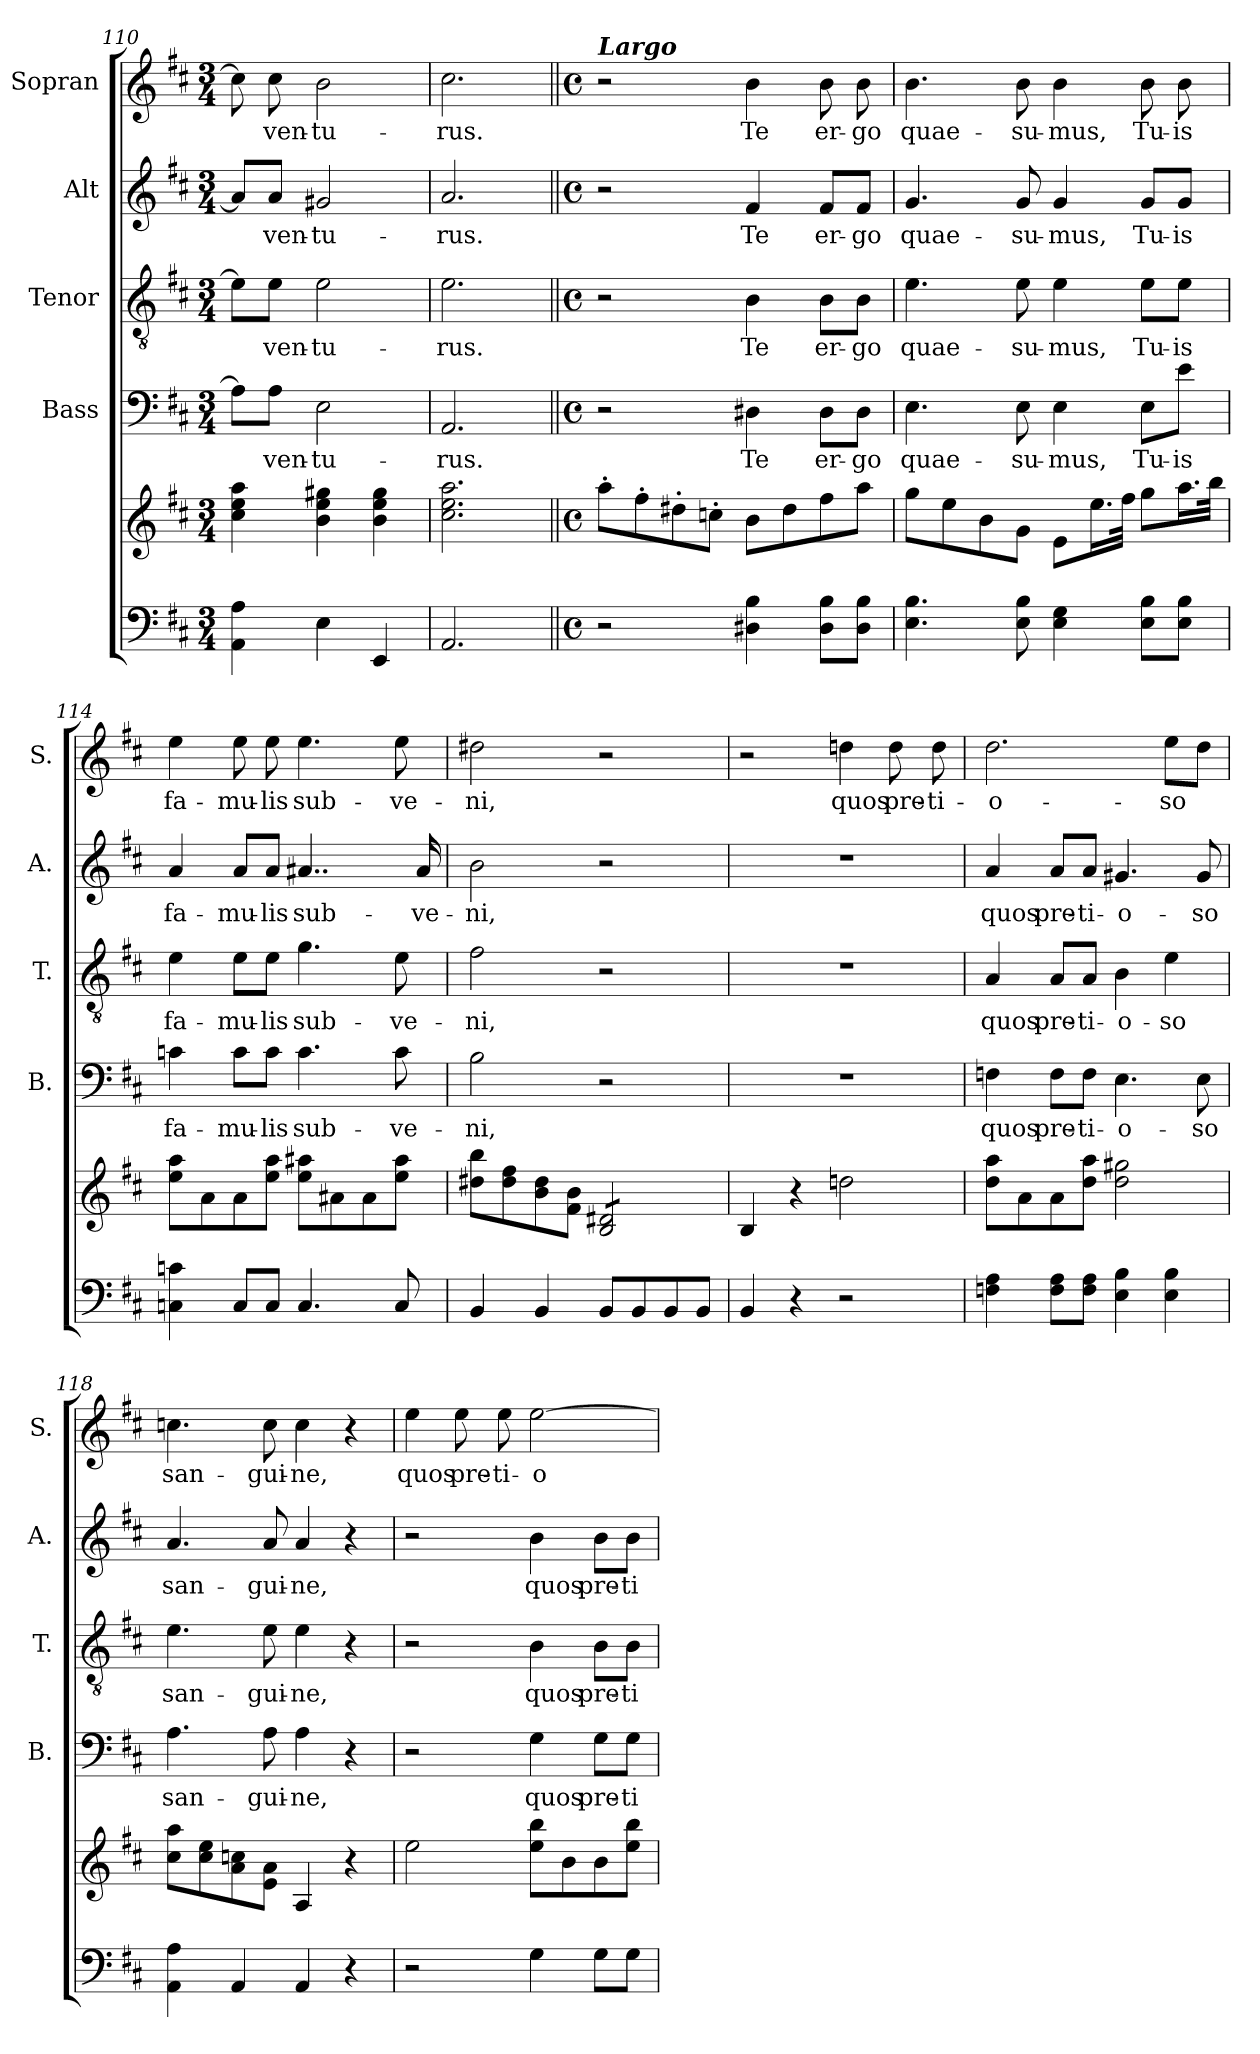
**kern	**kern	**kern	**text	**kern	**text	**kern	**text	**kern	**text
*part5	*part5	*part4	*part4	*part3	*part3	*part2	*part2	*part1	*part1
*staff6	*staff5	*staff4	*staff4	*staff3	*staff3	*staff2	*staff2	*staff1	*staff1
*	*	*I"Bass	*	*I"Tenor	*	*I"Alt	*	*I"Sopran	*
*	*	*I'B.	*	*I'T.	*	*I'A.	*	*I'S.	*
*clefF4	*clefG2	*clefF4	*	*clefGv2	*	*clefG2	*	*clefG2	*
*k[f#c#]	*k[f#c#]	*k[f#c#]	*	*k[f#c#]	*	*k[f#c#]	*	*k[f#c#]	*
*D:	*D:	*D:	*	*D:	*	*D:	*	*D:	*
*M3/4	*M3/4	*M3/4	*	*M3/4	*	*M3/4	*	*M3/4	*
=110	=110	=110	=110	=110	=110	=110	=110	=110	=110
4AA\ 4A\	4cc#\ 4ee\ 4aa\	8A\L]	.	8e\L]	.	8a/L]	.	8cc#\]	.
!	!	!	!LO:LY:b	!	!LO:LY:b	!	!LO:LY:b	!	!LO:LY:b
.	.	8A\J	ven-	8e\J	ven-	8a/J	ven-	8cc#\	ven-
!	!	!	!LO:LY:b	!	!LO:LY:b	!	!LO:LY:b	!	!LO:LY:b
4E\	4b\ 4ee\ 4gg#X\	2E\	-tu-	2e\	-tu-	2g#X/	-tu-	2b\	-tu-
4EE/	4b\ 4ee\ 4gg#\	.	.	.	.	.	.	.	.
=111	=111	=111	=111	=111	=111	=111	=111	=111	=111
!	!	!	!LO:LY:b	!	!LO:LY:b	!	!LO:LY:b	!	!LO:LY:b
2.AA/	2.cc#\ 2.ee\ 2.aa\	2.AA/	-rus.	2.e\	-rus.	2.a/	-rus.	2.cc#\	-rus.
!!LO:PB:g=z
=112||	=112||	=112||	=112||	=112||	=112||	=112||	=112||	=112||	=112||
*M4/4	*M4/4	*M4/4	*	*M4/4	*	*M4/4	*	*M4/4	*
*met(c)	*met(c)	*met(c)	*	*met(c)	*	*met(c)	*	*met(c)	*
!	!	!	!	!	!	!	!	!LO:TX:a:Bi:t=Largo	!
2r	8aa'>\L	2r	.	2r	.	2r	.	2r	.
.	8ff#'>\	.	.	.	.	.	.	.	.
.	8dd#X'>\	.	.	.	.	.	.	.	.
.	8ccn'>\J	.	.	.	.	.	.	.	.
!	!	!	!LO:LY:b	!	!LO:LY:b	!	!LO:LY:b	!	!LO:LY:b
4D#X\ 4B\	8b\L	4D#X\	Te	4B\	Te	4f#/	Te	4b\	Te
.	8dd#\	.	.	.	.	.	.	.	.
!	!	!	!LO:LY:b	!	!LO:LY:b	!	!LO:LY:b	!	!LO:LY:b
8D#\ 8B\L	8ff#\	8D#\L	er-	8B\L	er-	8f#/L	er-	8b\	er-
!	!	!	!LO:LY:b	!	!LO:LY:b	!	!LO:LY:b	!	!LO:LY:b
8D#\ 8B\J	8aa\J	8D#\J	-go	8B\J	-go	8f#/J	-go	8b\	-go
=113	=113	=113	=113	=113	=113	=113	=113	=113	=113
!	!	!	!LO:LY:b	!	!LO:LY:b	!	!LO:LY:b	!	!LO:LY:b
4.E\ 4.B\	8gg\L	4.E\	quae-	4.e\	quae-	4.g/	quae-	4.b\	quae-
.	8ee\	.	.	.	.	.	.	.	.
.	8b\	.	.	.	.	.	.	.	.
!	!	!	!LO:LY:b	!	!LO:LY:b	!	!LO:LY:b	!	!LO:LY:b
8E\ 8B\	8g\J	8E\	-su-	8e\	-su-	8g/	-su-	8b\	-su-
!	!	!	!LO:LY:b	!	!LO:LY:b	!	!LO:LY:b	!	!LO:LY:b
4E\ 4G\	8e\L	4E\	-mus,	4e\	-mus,	4g/	-mus,	4b\	-mus,
.	16.ee\L	.	.	.	.	.	.	.	.
.	32ff#\JJk	.	.	.	.	.	.	.	.
!	!	!	!LO:LY:b	!	!LO:LY:b	!	!LO:LY:b	!	!LO:LY:b
8E\ 8B\L	8gg\L	8E\L	Tu-	8e\L	Tu-	8g/L	Tu-	8b\	Tu-
!	!	!	!LO:LY:b	!	!LO:LY:b	!	!LO:LY:b	!	!LO:LY:b
8E\ 8B\J	16.aa\L	8e\J	-is	8e\J	-is	8g/J	-is	8b\	-is
.	32bb\JJk	.	.	.	.	.	.	.	.
=114	=114	=114	=114	=114	=114	=114	=114	=114	=114
!	!	!	!LO:LY:b	!	!LO:LY:b	!	!LO:LY:b	!	!LO:LY:b
4Cn\ 4cn\	8ee\ 8aa\L	4cn\	fa-	4e\	fa-	4a/	fa-	4ee\	fa-
.	8a\	.	.	.	.	.	.	.	.
!	!	!	!LO:LY:b	!	!LO:LY:b	!	!LO:LY:b	!	!LO:LY:b
8C/L	8a\	8c\L	-mu-	8e\L	-mu-	8a/L	-mu-	8ee\	-mu-
!	!	!	!LO:LY:b	!	!LO:LY:b	!	!LO:LY:b	!	!LO:LY:b
8C/J	8ee\ 8aa\J	8c\J	-lis	8e\J	-lis	8a/J	-lis	8ee\	-lis
!	!	!	!LO:LY:b	!	!LO:LY:b	!	!LO:LY:b	!	!LO:LY:b
4.C/	8ee\ 8aa#X\L	4.c\	sub-	4.g\	sub-	4..a#X/	sub-	4.ee\	sub-
.	8a#X\	.	.	.	.	.	.	.	.
.	8a#\	.	.	.	.	.	.	.	.
!	!	!	!LO:LY:b	!	!LO:LY:b	!	!	!	!LO:LY:b
8C/	8ee\ 8aa#\J	8c\	-ve-	8e\	-ve-	.	.	8ee\	-ve-
!	!	!	!	!	!	!	!LO:LY:b	!	!
.	.	.	.	.	.	16a#/	-ve-	.	.
=115	=115	=115	=115	=115	=115	=115	=115	=115	=115
!	!	!	!LO:LY:b	!	!LO:LY:b	!	!LO:LY:b	!	!LO:LY:b
4BB/	8dd#X\ 8bb\L	2B\	-ni,	2f#\	-ni,	2b\	-ni,	2dd#X\	-ni,
.	8dd#\ 8ff#\	.	.	.	.	.	.	.	.
4BB/	8b\ 8dd#\	.	.	.	.	.	.	.	.
.	8f#\ 8b\J	.	.	.	.	.	.	.	.
*	*tremolo	*	*	*	*	*	*	*	*
8BB/L	8B/ 8d#X/L	2r	.	2r	.	2r	.	2r	.
8BB/	8B/ 8d#X/	.	.	.	.	.	.	.	.
8BB/	8B/ 8d#X/	.	.	.	.	.	.	.	.
8BB/J	8B/ 8d#X/J	.	.	.	.	.	.	.	.
*	*Xtremolo	*	*	*	*	*	*	*	*
!!LO:LB:g=z
=116	=116	=116	=116	=116	=116	=116	=116	=116	=116
4BB/	4B/	1r	.	1r	.	1r	.	2r	.
4r	4r	.	.	.	.	.	.	.	.
!	!	!	!	!	!	!	!	!	!LO:LY:b
2r	2ddn\	.	.	.	.	.	.	4ddn\	quos
!	!	!	!	!	!	!	!	!	!LO:LY:b
.	.	.	.	.	.	.	.	8dd\	pre-
!	!	!	!	!	!	!	!	!	!LO:LY:b
.	.	.	.	.	.	.	.	8dd\	-ti-
=117	=117	=117	=117	=117	=117	=117	=117	=117	=117
!	!	!	!LO:LY:b	!	!LO:LY:b	!	!LO:LY:b	!	!LO:LY:b
4Fn\ 4A\	8dd\ 8aa\L	4Fn\	quos	4A/	quos	4a/	quos	2.dd\	-o-
.	8a\	.	.	.	.	.	.	.	.
!	!	!	!LO:LY:b	!	!LO:LY:b	!	!LO:LY:b	!	!
8F\ 8A\L	8a\	8F\L	pre-	8A/L	pre-	8a/L	pre-	.	.
!	!	!	!LO:LY:b	!	!LO:LY:b	!	!LO:LY:b	!	!
8F\ 8A\J	8dd\ 8aa\J	8F\J	-ti-	8A/J	-ti-	8a/J	-ti-	.	.
!	!	!	!LO:LY:b	!	!LO:LY:b	!	!LO:LY:b	!	!
4E\ 4B\	2dd\ 2gg#X\	4.E\	-o-	4B\	-o-	4.g#X/	-o-	.	.
!	!	!	!	!	!LO:LY:b	!	!	!	!LO:LY:b
4E\ 4B\	.	.	.	4e\	-so	.	.	8ee\L	-so
!	!	!	!LO:LY:b	!	!	!	!LO:LY:b	!	!
.	.	8E\	-so	.	.	8g#/	-so	8dd\J	.
=118	=118	=118	=118	=118	=118	=118	=118	=118	=118
!	!	!	!LO:LY:b	!	!LO:LY:b	!	!LO:LY:b	!	!LO:LY:b
4AA\ 4A\	8cc#\ 8aa\L	4.A\	san-	4.e\	san-	4.a/	san-	4.ccn\	san-
.	8cc#\ 8ee\	.	.	.	.	.	.	.	.
4AA/	8a\ 8ccn\	.	.	.	.	.	.	.	.
!	!	!	!LO:LY:b	!	!LO:LY:b	!	!LO:LY:b	!	!LO:LY:b
.	8e\ 8a\J	8A\	-gui-	8e\	-gui-	8a/	-gui-	8cc\	-gui-
!	!	!	!LO:LY:b	!	!LO:LY:b	!	!LO:LY:b	!	!LO:LY:b
4AA/	4A/	4A\	-ne,	4e\	-ne,	4a/	-ne,	4cc\	-ne,
4r	4r	4r	.	4r	.	4r	.	4r	.
=119	=119	=119	=119	=119	=119	=119	=119	=119	=119
!	!	!	!	!	!	!	!	!	!LO:LY:b
2r	2ee\	2r	.	2r	.	2r	.	4ee\	quos
!	!	!	!	!	!	!	!	!	!LO:LY:b
.	.	.	.	.	.	.	.	8ee\	pre-
!	!	!	!	!	!	!	!	!	!LO:LY:b
.	.	.	.	.	.	.	.	8ee\	-ti-
!	!	!	!LO:LY:b	!	!LO:LY:b	!	!LO:LY:b	!	!LO:LY:b
4G\	8ee\ 8bb\L	4G\	quos	4B\	quos	4b\	quos	[2ee\	-o-
.	8b\	.	.	.	.	.	.	.	.
!	!	!	!LO:LY:b	!	!LO:LY:b	!	!LO:LY:b	!	!
8G\L	8b\	8G\L	pre-	8B\L	pre-	8b\L	pre-	.	.
!	!	!	!LO:LY:b	!	!LO:LY:b	!	!LO:LY:b	!	!
8G\J	8ee\ 8bb\J	8G\J	-ti-	8B\J	-ti-	8b\J	-ti-	.	.
=	=	=	=	=	=	=	=	=	=
*-	*-	*-	*-	*-	*-	*-	*-	*-	*-
